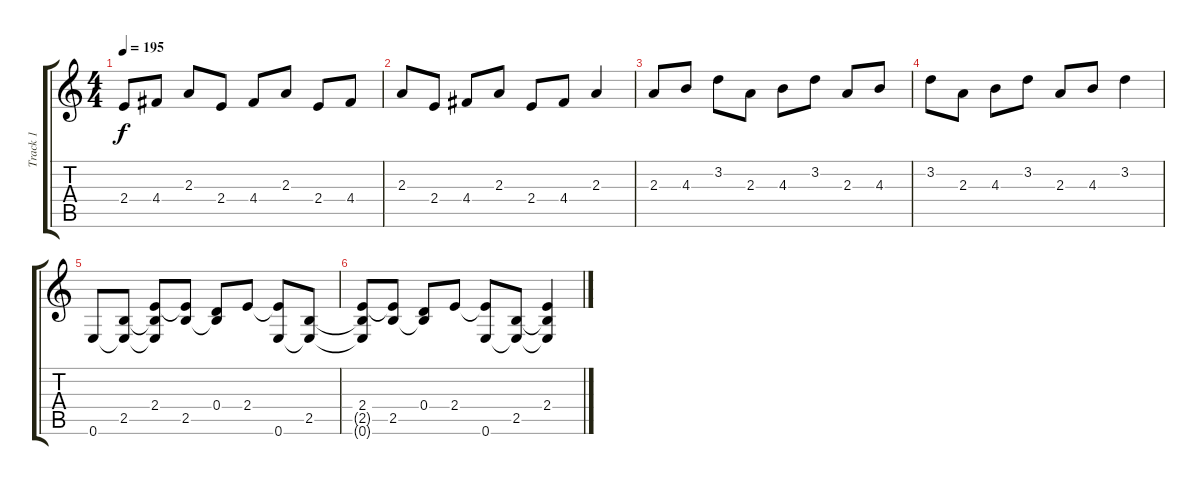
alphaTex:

\track ("Track 1" "Track 1") {instrument distortionguitar}
\staff {score tabs}
\tuning (E4 B3 G3 D3 A2 E2) {hide}
\ts (4 4)
\tempo 195
\clef g2
\ks c
2.4.8{dy f} 4.4.8 2.3.8 2.4.8 4.4.8 2.3.8 2.4.8 4.4.8 |
2.3.8 2.4.8 4.4.8 2.3.8 2.4.8 4.4.8 2.3.4 |
2.3.8 4.3.8 3.2.8 2.3.8 4.3.8 3.2.8 2.3.8 4.3.8 |
3.2.8 2.3.8 4.3.8 3.2.8 2.3.8 4.3.8 3.2.4 |
0.6.8 (2.5 0.6{t}).8 (2.4 2.5{t} 0.6{t}).8 (2.4{t} 2.5).8 (0.4 2.5{t}).8 2.4.8 (2.4{t} 0.6).8 (2.5 0.6{t}).8 |
(2.4 2.5{t} 0.6{t}).8 (2.4{t} 2.5).8 (0.4 2.5{t}).8 2.4.8 (2.4{t} 0.6).8 (2.5 0.6{t}).8 (2.4 2.5{t} 0.6{t}).4
